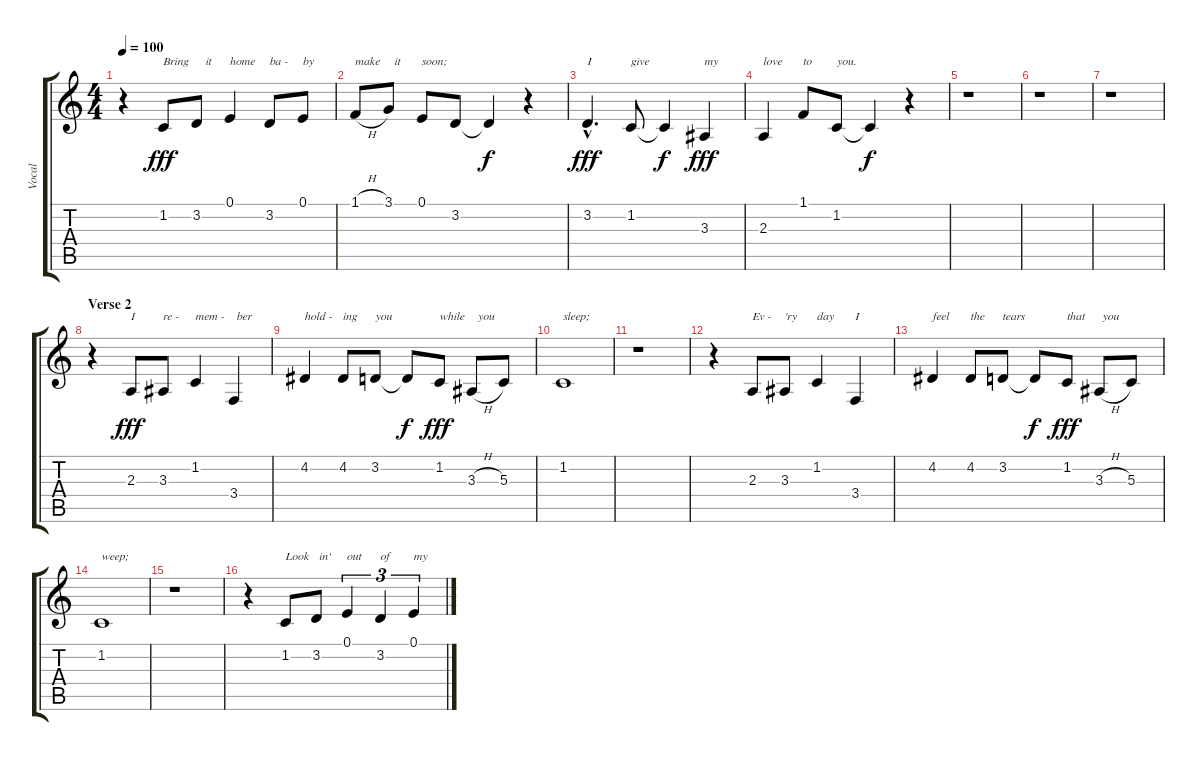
\track ("Vocal" "Vocal") {instrument clarinet}
\staff {score tabs}
\tuning (E4 B3 G3 D3 A2 E2) {hide}
\ts (4 4)
\tempo 100
\clef g2
\ks c
r.4{dy f} 1.2.8{txt "Bring" dy fff} 3.2.8{txt "   it"} 0.1.4{txt "home"} 3.2.8{txt "ba -"} 0.1.8{txt "by"} |
1.1{h}.8{txt "make"} 3.1.8{txt "  it"} 0.1.8{txt "soon;"} 3.2.8 3.2{t}.4{dy f} r.4 |
3.2{hac}.4{d txt "I" dy fff} 1.2.8{txt "give"} 1.2{t}.4{dy f} 3.3.4{txt "my" dy fff} |
2.3.4{txt "love"} 1.1.8{txt "to"} 1.2.8{txt "you."} 1.2{t}.4{dy f} r.4 |
r.1 |
r.1 |
r.1 |
\section ("" "Verse 2")
r.4 2.3.8{txt "I" dy fff} 3.3.8{txt "re -"} 1.2.4{txt "mem -"} 3.4.4{txt " ber"} |
4.2.4{txt "hold -"} 4.2.8{txt "ing"} 3.2.8{txt "you"} 3.2{t}.8{dy f} 1.2.8{txt "while" dy fff} 3.3{h}.8{txt "  you"} 5.3.8 |
1.2.1{txt "sleep;"} |
r.1 |
r.4 2.3.8{txt "Ev -"} 3.3.8{txt "'ry"} 1.2.4{txt "day"} 3.4.4{txt "I"} |
4.2.4{txt "feel"} 4.2.8{txt "the"} 3.2.8{txt "tears"} 3.2{t}.8{dy f} 1.2.8{txt "that" dy fff} 3.3{h}.8{txt " you"} 5.3.8 |
1.2.1{txt "weep;"} |
r.1 |
r.4 1.2.8{txt "Look"} 3.2.8{txt " in'"} 0.1.4{tu (3 2) txt "out"} 3.2.4{tu (3 2) txt "of"} 0.1.4{tu (3 2) txt "my"}
